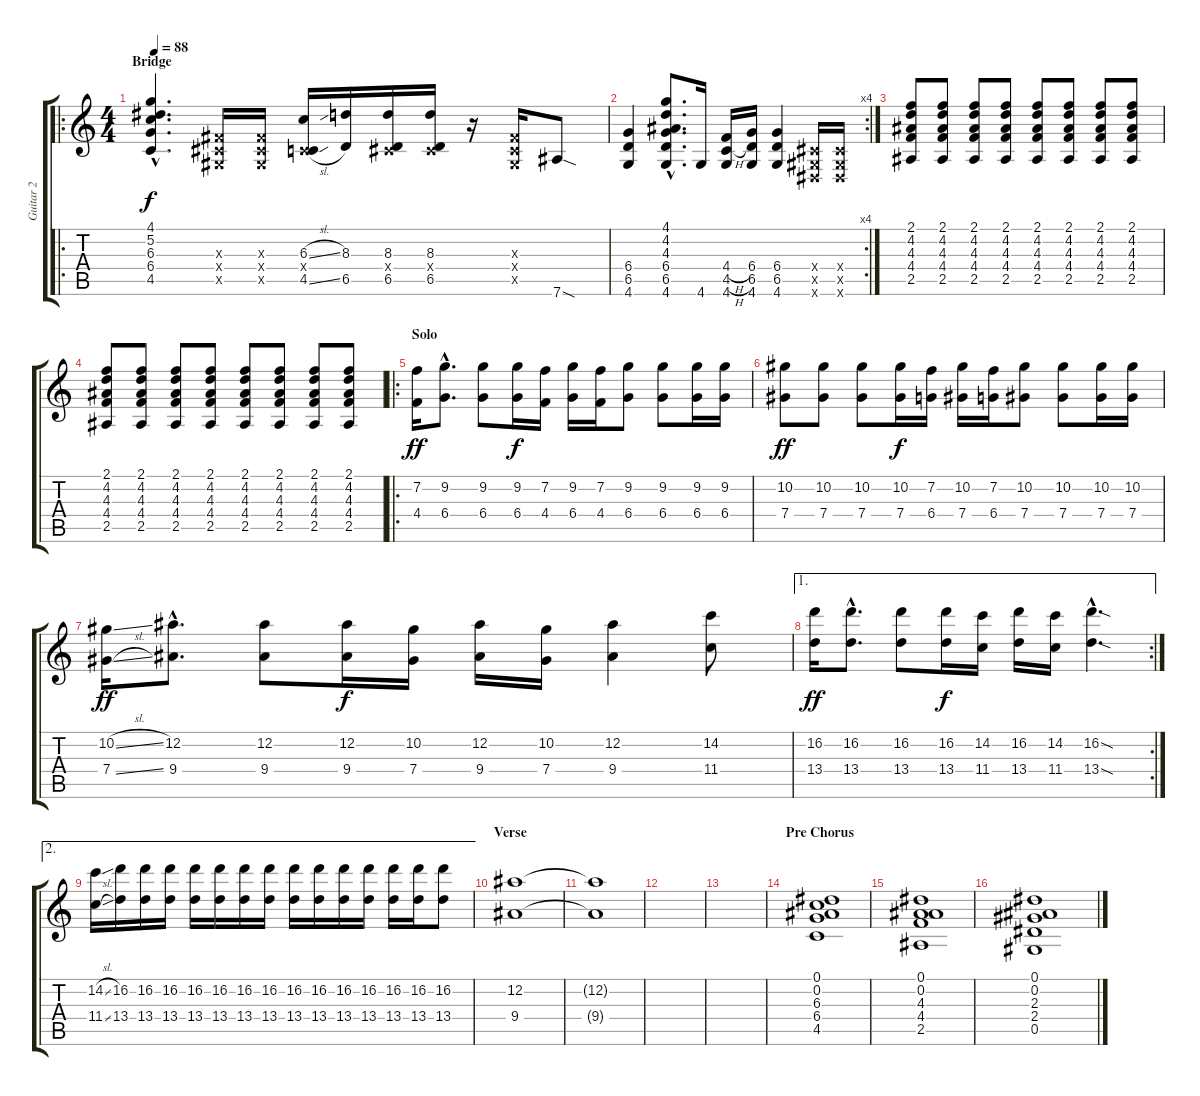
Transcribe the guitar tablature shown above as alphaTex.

\track ("Guitar 2" "Guitar 2") {instrument electricguitarclean}
\staff {score tabs}
\tuning (Eb4 Bb3 Gb3 Db3 Ab2 Eb2) {hide}
\ro
\ts (4 4)
\section ("" "Bridge")
\tempo 88
\clef g2
\ks c
(4.1{hac} 5.2{hac} 6.3{hac} 6.4{hac} 4.5{hac}).4{d dy f volume 15 instrument distortionguitar} (0.3{x} 0.4{x} 0.5{x}).16 (0.3{x} 0.4{x} 0.5{x}).16 (6.3{sl} 0.4{x} 4.5{sl}).16 (8.3 6.5).16 (8.3 0.4{x} 6.5).16 (8.3 0.4{x} 6.5).16 r.16 (0.3{x} 0.4{x} 0.5{x}).16 7.6{sod}.8 |
\rc 4
(6.4 6.5 4.6).4 (4.1{hac} 4.2{hac} 4.3{hac} 6.4{hac} 6.5{hac} 4.6{hac}).8{d} 4.6.16 (4.4{h} 4.5{h} 4.6).16 (6.4 6.5 4.6).16 (6.4 6.5 4.6).4 (0.4{x} 0.5{x} 0.6{x}).16 (0.4{x} 0.5{x} 0.6{x}).16 |
(2.1 4.2 4.3 4.4 2.5).8 (2.1 4.2 4.3 4.4 2.5).8 (2.1 4.2 4.3 4.4 2.5).8 (2.1 4.2 4.3 4.4 2.5).8 (2.1 4.2 4.3 4.4 2.5).8 (2.1 4.2 4.3 4.4 2.5).8 (2.1 4.2 4.3 4.4 2.5).8 (2.1 4.2 4.3 4.4 2.5).8 |
(2.1 4.2 4.3 4.4 2.5).8 (2.1 4.2 4.3 4.4 2.5).8 (2.1 4.2 4.3 4.4 2.5).8 (2.1 4.2 4.3 4.4 2.5).8 (2.1 4.2 4.3 4.4 2.5).8 (2.1 4.2 4.3 4.4 2.5).8 (2.1 4.2 4.3 4.4 2.5).8 (2.1 4.2 4.3 4.4 2.5).8 |
\ro
\section ("" "Solo")
(7.2 4.4).16{dy ff volume 15 instrument distortionguitar} (9.2{hac} 6.4{hac}).8{d} (9.2 6.4).8 (9.2 6.4).16{dy f} (7.2 4.4).16 (9.2 6.4).16 (7.2 4.4).16 (9.2 6.4).8 (9.2 6.4).8 (9.2 6.4).16 (9.2 6.4).16 |
(10.2 7.4).8{dy ff} (10.2 7.4).8 (10.2 7.4).8 (10.2 7.4).16{dy f} (7.2 6.4).16 (10.2 7.4).16 (7.2 6.4).16 (10.2 7.4).8 (10.2 7.4).8 (10.2 7.4).16 (10.2 7.4).16 |
(10.2{sl} 7.4{sl}).16{dy ff} (12.2{hac} 9.4{hac}).8{d} (12.2 9.4).8 (12.2 9.4).16{dy f} (10.2 7.4).16 (12.2 9.4).16 (10.2 7.4).16 (12.2 9.4).4 (14.2 11.4).8 |
\ae 1
\rc 2
(16.2 13.4).16{dy ff} (16.2{hac} 13.4{hac}).8{d} (16.2 13.4).8 (16.2 13.4).16{dy f} (14.2 11.4).16 (16.2 13.4).16 (14.2 11.4).16 (16.2{sod hac} 13.4{sod hac}).4{d} |
\ae 2
(14.2{sl} 11.4{sl}).16 (16.2 13.4).16 (16.2 13.4).16 (16.2 13.4).16 (16.2 13.4).16 (16.2 13.4).16 (16.2 13.4).16 (16.2 13.4).16 (16.2 13.4).16 (16.2 13.4).16 (16.2 13.4).16 (16.2 13.4).16 (16.2 13.4).16 (16.2 13.4).16 (16.2 13.4).8 |
\section ("" "Verse")
(12.2 9.4).1 |
(12.2{t} 9.4{t}).1 |
|
|
\section ("" "Pre Chorus")
(0.1 0.2 6.3 6.4 4.5).1{volume 14 instrument electricguitarclean} |
(0.1 0.2 4.3 4.4 2.5).1 |
(0.1 0.2 2.3 2.4 0.5).1
